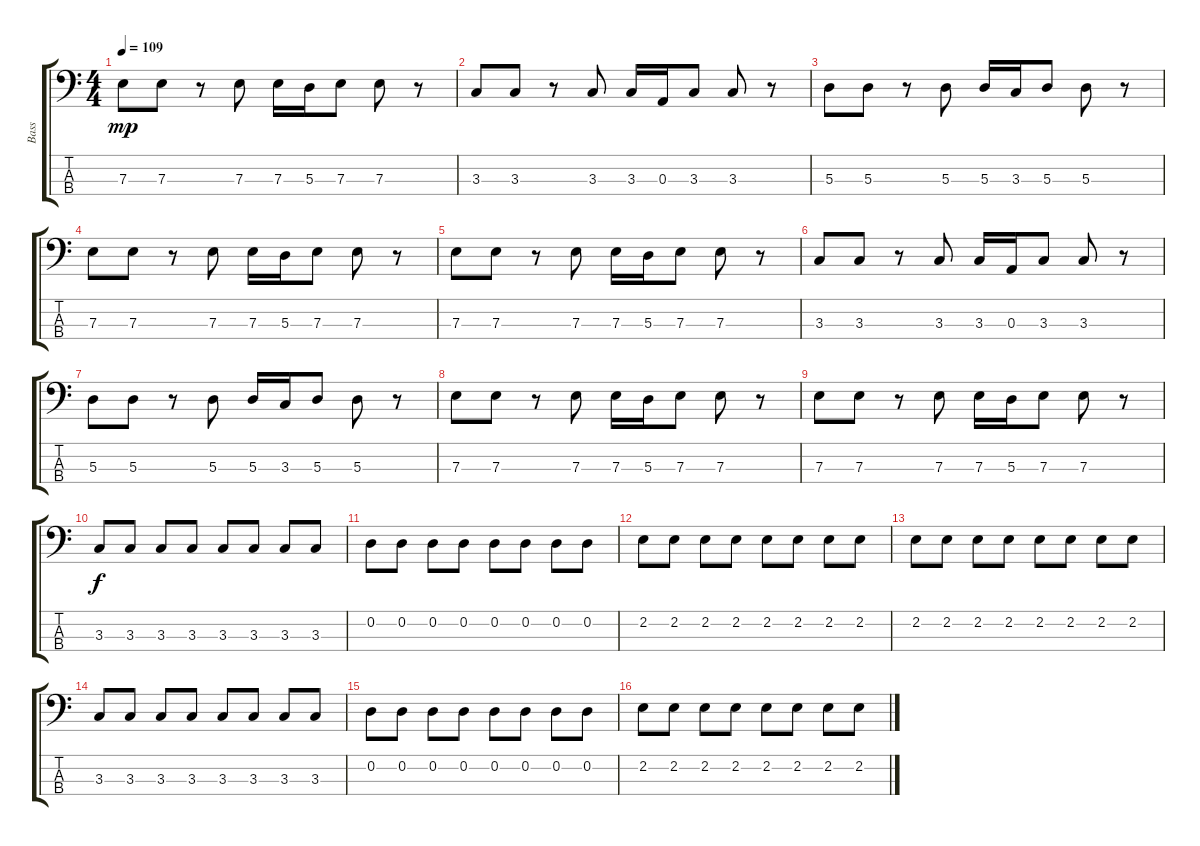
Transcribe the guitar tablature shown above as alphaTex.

\track ("Bass" "Bass") {instrument electricbassfinger}
\staff {score tabs}
\tuning (G2 D2 A1 E1) {hide}
\ts (4 4)
\tempo 109
\clef f4
\ks c
7.3.8{dy mp} 7.3.8 r.8 7.3.8 7.3.16 5.3.16 7.3.8 7.3.8 r.8 |
3.3.8 3.3.8 r.8 3.3.8 3.3.16 0.3.16 3.3.8 3.3.8 r.8 |
5.3.8 5.3.8 r.8 5.3.8 5.3.16 3.3.16 5.3.8 5.3.8 r.8 |
7.3.8 7.3.8 r.8 7.3.8 7.3.16 5.3.16 7.3.8 7.3.8 r.8 |
7.3.8 7.3.8 r.8 7.3.8 7.3.16 5.3.16 7.3.8 7.3.8 r.8 |
3.3.8 3.3.8 r.8 3.3.8 3.3.16 0.3.16 3.3.8 3.3.8 r.8 |
5.3.8 5.3.8 r.8 5.3.8 5.3.16 3.3.16 5.3.8 5.3.8 r.8 |
7.3.8 7.3.8 r.8 7.3.8 7.3.16 5.3.16 7.3.8 7.3.8 r.8 |
7.3.8 7.3.8 r.8 7.3.8 7.3.16 5.3.16 7.3.8 7.3.8 r.8 |
3.3.8{dy f} 3.3.8 3.3.8 3.3.8 3.3.8 3.3.8 3.3.8 3.3.8 |
0.2.8 0.2.8 0.2.8 0.2.8 0.2.8 0.2.8 0.2.8 0.2.8 |
2.2.8 2.2.8 2.2.8 2.2.8 2.2.8 2.2.8 2.2.8 2.2.8 |
2.2.8 2.2.8 2.2.8 2.2.8 2.2.8 2.2.8 2.2.8 2.2.8 |
3.3.8 3.3.8 3.3.8 3.3.8 3.3.8 3.3.8 3.3.8 3.3.8 |
0.2.8 0.2.8 0.2.8 0.2.8 0.2.8 0.2.8 0.2.8 0.2.8 |
2.2.8 2.2.8 2.2.8 2.2.8 2.2.8 2.2.8 2.2.8 2.2.8
